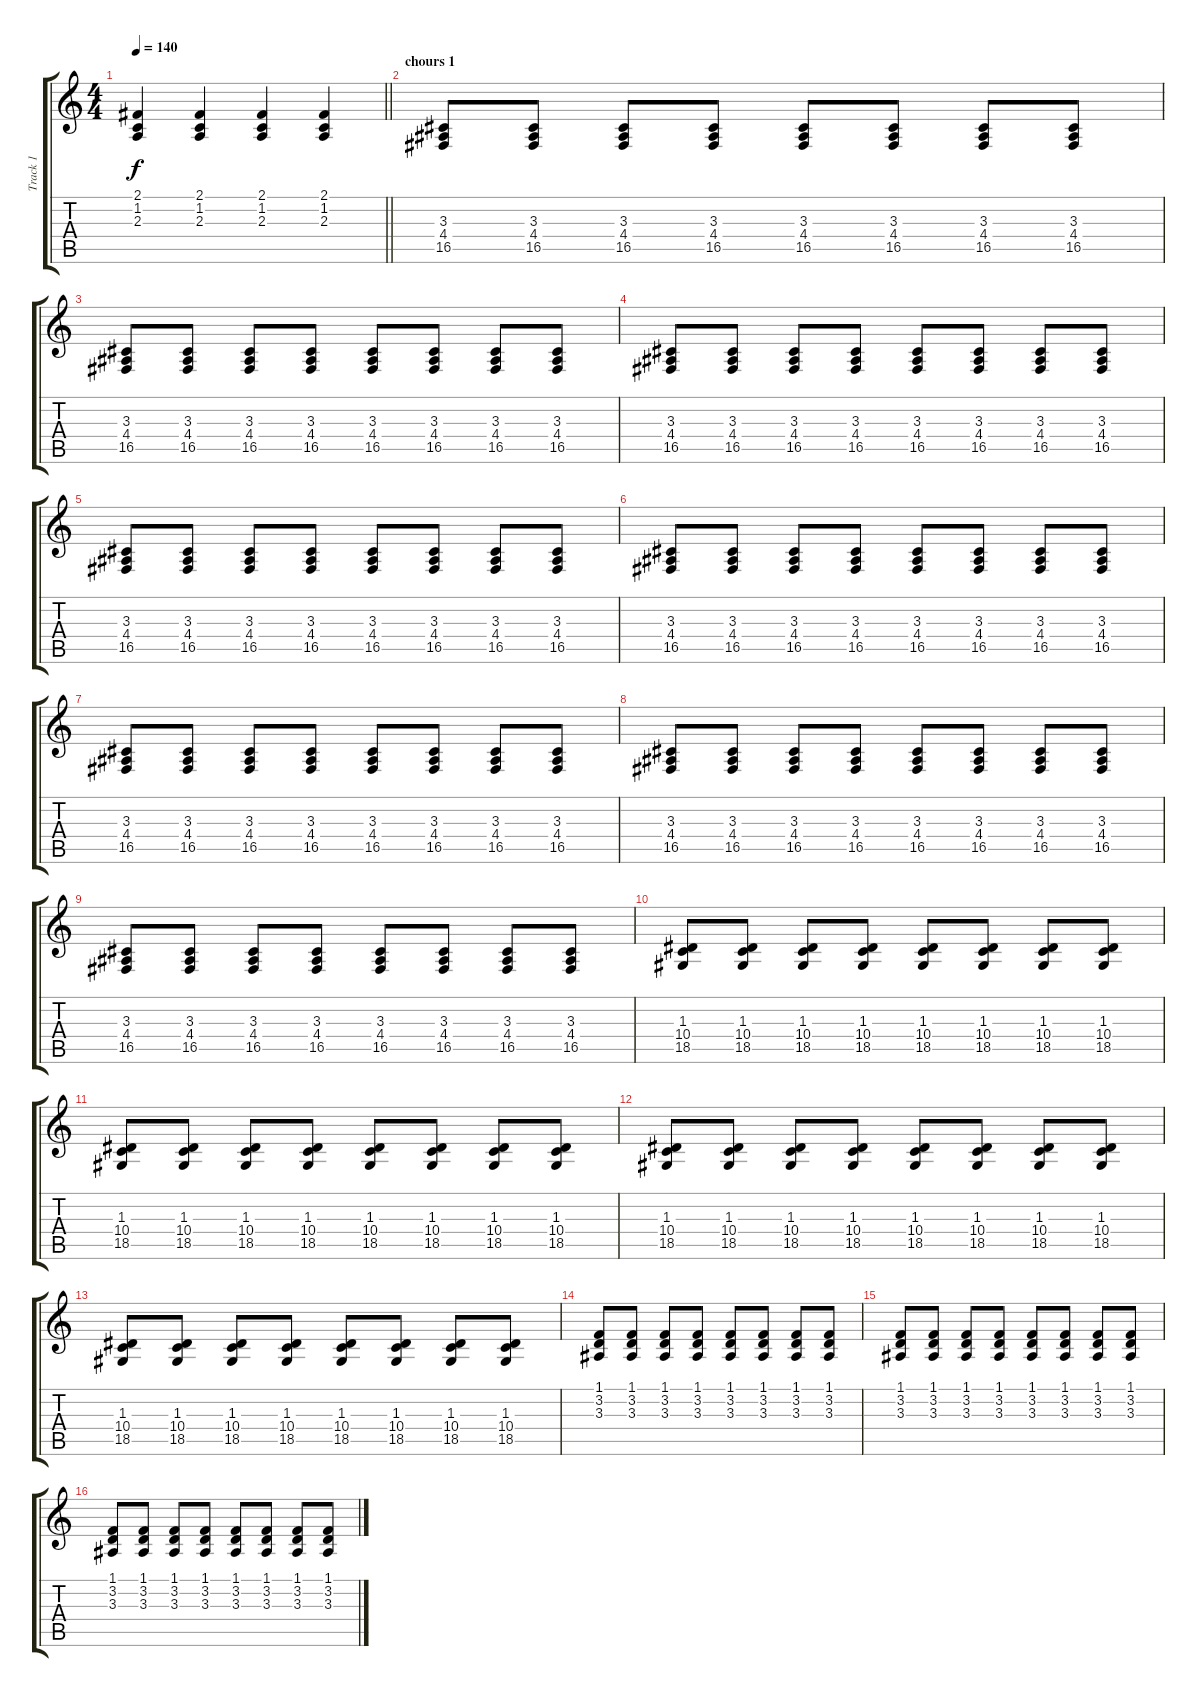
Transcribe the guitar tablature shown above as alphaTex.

\track ("Track 1" "Track 1") {instrument churchorgan}
\staff {score tabs}
\tuning (E4 B3 G3 D3 A2 E2) {hide}
\ts (4 4)
\tempo 140
\clef g2
\barLineRight lightlight
\ks c
(2.1 1.2 2.3).4{dy f} (2.1 1.2 2.3).4 (2.1 1.2 2.3).4 (2.1 1.2 2.3).4 |
\section ("" "chours 1")
(3.3 4.4 16.5).8 (3.3 4.4 16.5).8 (3.3 4.4 16.5).8 (3.3 4.4 16.5).8 (3.3 4.4 16.5).8 (3.3 4.4 16.5).8 (3.3 4.4 16.5).8 (3.3 4.4 16.5).8 |
(3.3 4.4 16.5).8 (3.3 4.4 16.5).8 (3.3 4.4 16.5).8 (3.3 4.4 16.5).8 (3.3 4.4 16.5).8 (3.3 4.4 16.5).8 (3.3 4.4 16.5).8 (3.3 4.4 16.5).8 |
(3.3 4.4 16.5).8 (3.3 4.4 16.5).8 (3.3 4.4 16.5).8 (3.3 4.4 16.5).8 (3.3 4.4 16.5).8 (3.3 4.4 16.5).8 (3.3 4.4 16.5).8 (3.3 4.4 16.5).8 |
(3.3 4.4 16.5).8 (3.3 4.4 16.5).8 (3.3 4.4 16.5).8 (3.3 4.4 16.5).8 (3.3 4.4 16.5).8 (3.3 4.4 16.5).8 (3.3 4.4 16.5).8 (3.3 4.4 16.5).8 |
(3.3 4.4 16.5).8 (3.3 4.4 16.5).8 (3.3 4.4 16.5).8 (3.3 4.4 16.5).8 (3.3 4.4 16.5).8 (3.3 4.4 16.5).8 (3.3 4.4 16.5).8 (3.3 4.4 16.5).8 |
(3.3 4.4 16.5).8 (3.3 4.4 16.5).8 (3.3 4.4 16.5).8 (3.3 4.4 16.5).8 (3.3 4.4 16.5).8 (3.3 4.4 16.5).8 (3.3 4.4 16.5).8 (3.3 4.4 16.5).8 |
(3.3 4.4 16.5).8 (3.3 4.4 16.5).8 (3.3 4.4 16.5).8 (3.3 4.4 16.5).8 (3.3 4.4 16.5).8 (3.3 4.4 16.5).8 (3.3 4.4 16.5).8 (3.3 4.4 16.5).8 |
(3.3 4.4 16.5).8 (3.3 4.4 16.5).8 (3.3 4.4 16.5).8 (3.3 4.4 16.5).8 (3.3 4.4 16.5).8 (3.3 4.4 16.5).8 (3.3 4.4 16.5).8 (3.3 4.4 16.5).8 |
(1.3 10.4 18.5).8 (1.3 10.4 18.5).8 (1.3 10.4 18.5).8 (1.3 10.4 18.5).8 (1.3 10.4 18.5).8 (1.3 10.4 18.5).8 (1.3 10.4 18.5).8 (1.3 10.4 18.5).8 |
(1.3 10.4 18.5).8 (1.3 10.4 18.5).8 (1.3 10.4 18.5).8 (1.3 10.4 18.5).8 (1.3 10.4 18.5).8 (1.3 10.4 18.5).8 (1.3 10.4 18.5).8 (1.3 10.4 18.5).8 |
(1.3 10.4 18.5).8 (1.3 10.4 18.5).8 (1.3 10.4 18.5).8 (1.3 10.4 18.5).8 (1.3 10.4 18.5).8 (1.3 10.4 18.5).8 (1.3 10.4 18.5).8 (1.3 10.4 18.5).8 |
(1.3 10.4 18.5).8 (1.3 10.4 18.5).8 (1.3 10.4 18.5).8 (1.3 10.4 18.5).8 (1.3 10.4 18.5).8 (1.3 10.4 18.5).8 (1.3 10.4 18.5).8 (1.3 10.4 18.5).8 |
(1.1 3.2 3.3).8 (1.1 3.2 3.3).8 (1.1 3.2 3.3).8 (1.1 3.2 3.3).8 (1.1 3.2 3.3).8 (1.1 3.2 3.3).8 (1.1 3.2 3.3).8 (1.1 3.2 3.3).8 |
(1.1 3.2 3.3).8 (1.1 3.2 3.3).8 (1.1 3.2 3.3).8 (1.1 3.2 3.3).8 (1.1 3.2 3.3).8 (1.1 3.2 3.3).8 (1.1 3.2 3.3).8 (1.1 3.2 3.3).8 |
(1.1 3.2 3.3).8 (1.1 3.2 3.3).8 (1.1 3.2 3.3).8 (1.1 3.2 3.3).8 (1.1 3.2 3.3).8 (1.1 3.2 3.3).8 (1.1 3.2 3.3).8 (1.1 3.2 3.3).8
